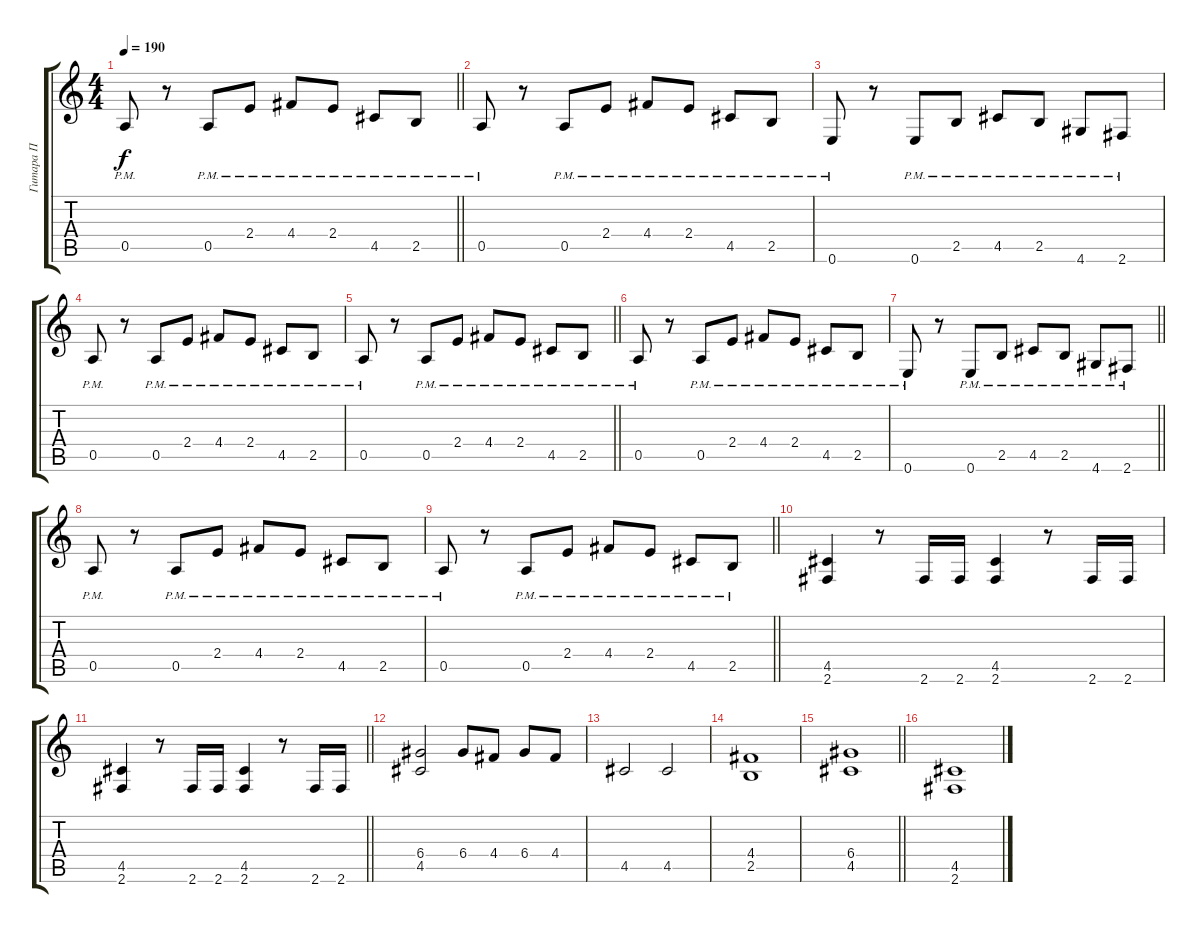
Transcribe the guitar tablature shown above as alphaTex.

\track ("Гитара П" "Гитара П") {instrument distortionguitar}
\staff {score tabs}
\tuning (E4 B3 G3 D3 A2 E2) {hide}
\ts (4 4)
\tempo 190
\clef g2
\barLineRight lightlight
\ks c
0.5{pm}.8{dy f} r.8 0.5{pm}.8 2.4{pm}.8 4.4{pm}.8 2.4{pm}.8 4.5{pm}.8 2.5{pm}.8 |
\section ("" " ")
0.5{pm}.8 r.8 0.5{pm}.8 2.4{pm}.8 4.4{pm}.8 2.4{pm}.8 4.5{pm}.8 2.5{pm}.8 |
0.6{pm}.8 r.8 0.6{pm}.8 2.5{pm}.8 4.5{pm}.8 2.5{pm}.8 4.6{pm}.8 2.6{pm}.8 |
0.5{pm}.8 r.8 0.5{pm}.8 2.4{pm}.8 4.4{pm}.8 2.4{pm}.8 4.5{pm}.8 2.5{pm}.8 |
\barLineRight lightlight
0.5{pm}.8 r.8 0.5{pm}.8 2.4{pm}.8 4.4{pm}.8 2.4{pm}.8 4.5{pm}.8 2.5{pm}.8 |
0.5{pm}.8 r.8 0.5{pm}.8 2.4{pm}.8 4.4{pm}.8 2.4{pm}.8 4.5{pm}.8 2.5{pm}.8 |
\barLineRight lightlight
0.6{pm}.8 r.8 0.6{pm}.8 2.5{pm}.8 4.5{pm}.8 2.5{pm}.8 4.6{pm}.8 2.6{pm}.8 |
0.5{pm}.8 r.8 0.5{pm}.8 2.4{pm}.8 4.4{pm}.8 2.4{pm}.8 4.5{pm}.8 2.5{pm}.8 |
\barLineRight lightlight
0.5{pm}.8 r.8 0.5{pm}.8 2.4{pm}.8 4.4{pm}.8 2.4{pm}.8 4.5{pm}.8 2.5{pm}.8 |
\section ("" " ")
(4.5 2.6).4 r.8 2.6.16 2.6.16 (4.5 2.6).4 r.8 2.6.16 2.6.16 |
\barLineRight lightlight
(4.5 2.6).4 r.8 2.6.16 2.6.16 (4.5 2.6).4 r.8 2.6.16 2.6.16 |
(6.4 4.5).2 6.4.8 4.4.8 6.4.8 4.4.8 |
4.5.2 4.5.2 |
(4.4 2.5).1 |
\barLineRight lightlight
(6.4 4.5).1 |
(4.5 2.6).1
